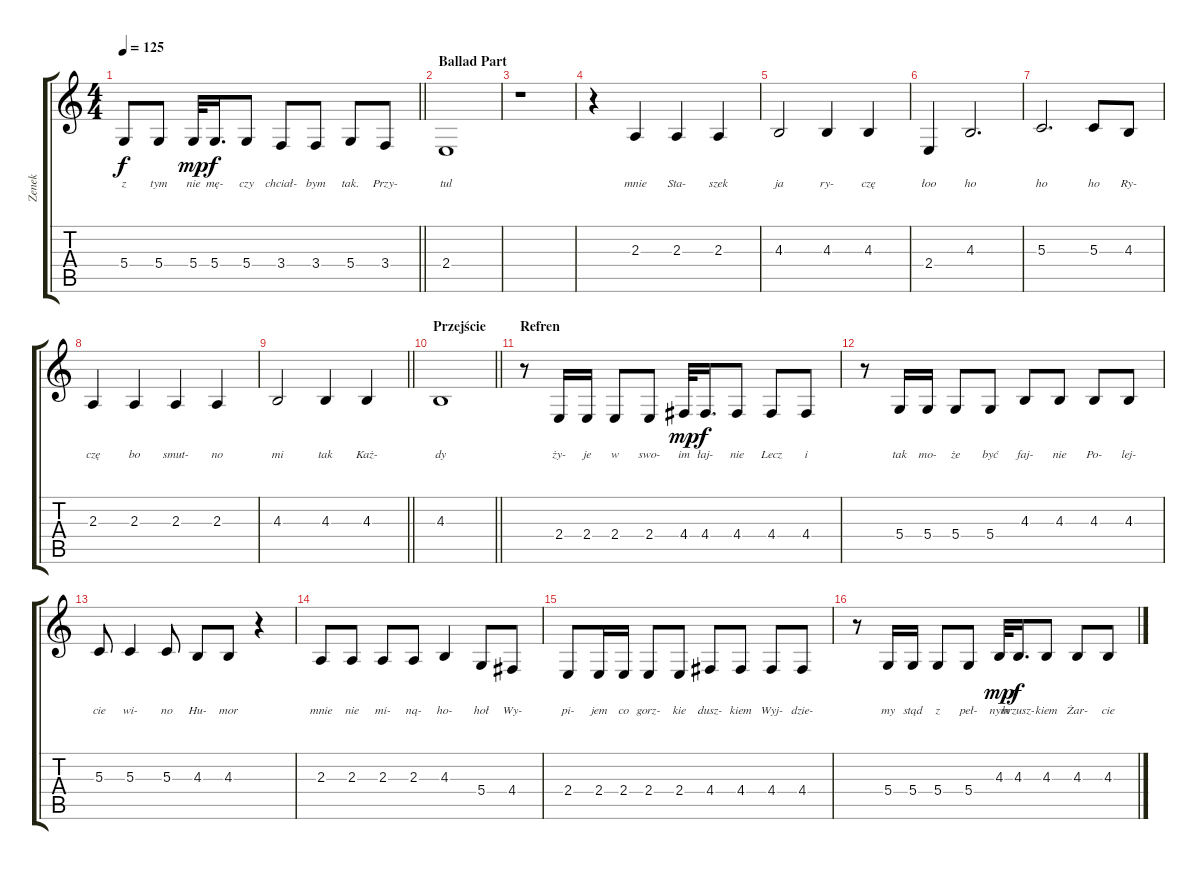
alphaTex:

\track ("Zenek" "Zenek") {instrument lead2sawtooth}
\staff {score tabs}
\tuning (E4 B3 G3 D3 A2 E2) {hide}
\ts (4 4)
\tempo 125
\clef g2
\barLineRight lightlight
\ks c
5.4.8{lyrics (0 "z") lyrics (1 "") lyrics (2 "") lyrics (3 "") lyrics (4 "") dy f} 5.4.8{lyrics (0 "tym") lyrics (1 "") lyrics (2 "") lyrics (3 "") lyrics (4 "")} 5.4.32{lyrics (0 "nie") lyrics (1 "") lyrics (2 "") lyrics (3 "") lyrics (4 "") dy mp} 5.4.16{d lyrics (0 "mę-") lyrics (1 "") lyrics (2 "") lyrics (3 "") lyrics (4 "") dy f} 5.4.8{lyrics (0 "czy") lyrics (1 "") lyrics (2 "") lyrics (3 "") lyrics (4 "")} 3.4.8{lyrics (0 "chciał-") lyrics (1 "") lyrics (2 "") lyrics (3 "") lyrics (4 "")} 3.4.8{lyrics (0 "bym") lyrics (1 "") lyrics (2 "") lyrics (3 "") lyrics (4 "")} 5.4.8{lyrics (0 "tak.") lyrics (1 "") lyrics (2 "") lyrics (3 "") lyrics (4 "")} 3.4.8{lyrics (0 "Przy-") lyrics (1 "") lyrics (2 "") lyrics (3 "") lyrics (4 "")} |
\section ("" "Ballad Part")
2.4.1{lyrics (0 "tul") lyrics (1 "") lyrics (2 "") lyrics (3 "") lyrics (4 "") volume 0} |
r.1{volume 16} |
r.4 2.3.4{lyrics (0 "mnie") lyrics (1 "") lyrics (2 "") lyrics (3 "") lyrics (4 "")} 2.3.4{lyrics (0 "Sta-") lyrics (1 "") lyrics (2 "") lyrics (3 "") lyrics (4 "")} 2.3.4{lyrics (0 "szek") lyrics (1 "") lyrics (2 "") lyrics (3 "") lyrics (4 "")} |
4.3.2{lyrics (0 "ja") lyrics (1 "") lyrics (2 "") lyrics (3 "") lyrics (4 "")} 4.3.4{lyrics (0 "ry-") lyrics (1 "") lyrics (2 "") lyrics (3 "") lyrics (4 "")} 4.3.4{lyrics (0 "czę") lyrics (1 "") lyrics (2 "") lyrics (3 "") lyrics (4 "")} |
2.4.4{lyrics (0 "łoo") lyrics (1 "") lyrics (2 "") lyrics (3 "") lyrics (4 "")} 4.3.2{d lyrics (0 "ho") lyrics (1 "") lyrics (2 "") lyrics (3 "") lyrics (4 "") volume 12} |
5.3.2{d lyrics (0 "ho") lyrics (1 "") lyrics (2 "") lyrics (3 "") lyrics (4 "") volume 16} 5.3.8{lyrics (0 "ho") lyrics (1 "") lyrics (2 "") lyrics (3 "") lyrics (4 "")} 4.3.8{lyrics (0 "Ry-") lyrics (1 "") lyrics (2 "") lyrics (3 "") lyrics (4 "")} |
2.3.4{lyrics (0 "czę") lyrics (1 "") lyrics (2 "") lyrics (3 "") lyrics (4 "")} 2.3.4{lyrics (0 "bo") lyrics (1 "") lyrics (2 "") lyrics (3 "") lyrics (4 "")} 2.3.4{lyrics (0 "smut-") lyrics (1 "") lyrics (2 "") lyrics (3 "") lyrics (4 "")} 2.3.4{lyrics (0 "no") lyrics (1 "") lyrics (2 "") lyrics (3 "") lyrics (4 "")} |
\barLineRight lightlight
4.3.2{lyrics (0 "mi") lyrics (1 "") lyrics (2 "") lyrics (3 "") lyrics (4 "")} 4.3.4{lyrics (0 "tak") lyrics (1 "") lyrics (2 "") lyrics (3 "") lyrics (4 "")} 4.3.4{lyrics (0 "Każ-") lyrics (1 "") lyrics (2 "") lyrics (3 "") lyrics (4 "")} |
\section ("" "Przejście")
\barLineRight lightlight
4.3.1{lyrics (0 "dy") lyrics (1 "") lyrics (2 "") lyrics (3 "") lyrics (4 "") volume 0} |
\section ("" "Refren")
r.8{volume 16} 2.4.16{lyrics (0 "ży-") lyrics (1 "") lyrics (2 "") lyrics (3 "") lyrics (4 "")} 2.4.16{lyrics (0 "je") lyrics (1 "") lyrics (2 "") lyrics (3 "") lyrics (4 "")} 2.4.8{lyrics (0 "w") lyrics (1 "") lyrics (2 "") lyrics (3 "") lyrics (4 "")} 2.4.8{lyrics (0 "swo-") lyrics (1 "") lyrics (2 "") lyrics (3 "") lyrics (4 "")} 4.4.32{lyrics (0 "im") lyrics (1 "") lyrics (2 "") lyrics (3 "") lyrics (4 "") dy mp} 4.4.16{d lyrics (0 "łaj-") lyrics (1 "") lyrics (2 "") lyrics (3 "") lyrics (4 "") dy f} 4.4.8{lyrics (0 "nie") lyrics (1 "") lyrics (2 "") lyrics (3 "") lyrics (4 "")} 4.4.8{lyrics (0 "Lecz") lyrics (1 "") lyrics (2 "") lyrics (3 "") lyrics (4 "")} 4.4.8{lyrics (0 "i") lyrics (1 "") lyrics (2 "") lyrics (3 "") lyrics (4 "")} |
r.8 5.4.16{lyrics (0 "tak") lyrics (1 "") lyrics (2 "") lyrics (3 "") lyrics (4 "")} 5.4.16{lyrics (0 "mo-") lyrics (1 "") lyrics (2 "") lyrics (3 "") lyrics (4 "")} 5.4.8{lyrics (0 "że") lyrics (1 "") lyrics (2 "") lyrics (3 "") lyrics (4 "")} 5.4.8{lyrics (0 "być") lyrics (1 "") lyrics (2 "") lyrics (3 "") lyrics (4 "")} 4.3.8{lyrics (0 "faj-") lyrics (1 "") lyrics (2 "") lyrics (3 "") lyrics (4 "")} 4.3.8{lyrics (0 "nie") lyrics (1 "") lyrics (2 "") lyrics (3 "") lyrics (4 "")} 4.3.8{lyrics (0 "Po-") lyrics (1 "") lyrics (2 "") lyrics (3 "") lyrics (4 "")} 4.3.8{lyrics (0 "lej-") lyrics (1 "") lyrics (2 "") lyrics (3 "") lyrics (4 "")} |
5.3.8{lyrics (0 "cie") lyrics (1 "") lyrics (2 "") lyrics (3 "") lyrics (4 "")} 5.3.4{lyrics (0 "wi-") lyrics (1 "") lyrics (2 "") lyrics (3 "") lyrics (4 "")} 5.3.8{lyrics (0 "no") lyrics (1 "") lyrics (2 "") lyrics (3 "") lyrics (4 "")} 4.3.8{lyrics (0 "Hu-") lyrics (1 "") lyrics (2 "") lyrics (3 "") lyrics (4 "")} 4.3.8{lyrics (0 "mor") lyrics (1 "") lyrics (2 "") lyrics (3 "") lyrics (4 "")} r.4 |
2.3.8{lyrics (0 "mnie") lyrics (1 "") lyrics (2 "") lyrics (3 "") lyrics (4 "")} 2.3.8{lyrics (0 "nie") lyrics (1 "") lyrics (2 "") lyrics (3 "") lyrics (4 "")} 2.3.8{lyrics (0 "mi-") lyrics (1 "") lyrics (2 "") lyrics (3 "") lyrics (4 "")} 2.3.8{lyrics (0 "ną-") lyrics (1 "") lyrics (2 "") lyrics (3 "") lyrics (4 "")} 4.3.4{lyrics (0 "ho-") lyrics (1 "") lyrics (2 "") lyrics (3 "") lyrics (4 "")} 5.4.8{lyrics (0 "hoł") lyrics (1 "") lyrics (2 "") lyrics (3 "") lyrics (4 "")} 4.4.8{lyrics (0 "Wy-") lyrics (1 "") lyrics (2 "") lyrics (3 "") lyrics (4 "")} |
2.4.8{lyrics (0 "pi-") lyrics (1 "") lyrics (2 "") lyrics (3 "") lyrics (4 "")} 2.4.16{lyrics (0 "jem") lyrics (1 "") lyrics (2 "") lyrics (3 "") lyrics (4 "")} 2.4.16{lyrics (0 "co") lyrics (1 "") lyrics (2 "") lyrics (3 "") lyrics (4 "")} 2.4.8{lyrics (0 "gorz-") lyrics (1 "") lyrics (2 "") lyrics (3 "") lyrics (4 "")} 2.4.8{lyrics (0 "kie") lyrics (1 "") lyrics (2 "") lyrics (3 "") lyrics (4 "")} 4.4.8{lyrics (0 "dusz-") lyrics (1 "") lyrics (2 "") lyrics (3 "") lyrics (4 "")} 4.4.8{lyrics (0 "kiem") lyrics (1 "") lyrics (2 "") lyrics (3 "") lyrics (4 "")} 4.4.8{lyrics (0 "Wyj-") lyrics (1 "") lyrics (2 "") lyrics (3 "") lyrics (4 "")} 4.4.8{lyrics (0 "dzie-") lyrics (1 "") lyrics (2 "") lyrics (3 "") lyrics (4 "")} |
r.8 5.4.16{lyrics (0 "my") lyrics (1 "") lyrics (2 "") lyrics (3 "") lyrics (4 "")} 5.4.16{lyrics (0 "stąd") lyrics (1 "") lyrics (2 "") lyrics (3 "") lyrics (4 "")} 5.4.8{lyrics (0 "z") lyrics (1 "") lyrics (2 "") lyrics (3 "") lyrics (4 "")} 5.4.8{lyrics (0 "peł-") lyrics (1 "") lyrics (2 "") lyrics (3 "") lyrics (4 "")} 4.3.32{lyrics (0 "nym") lyrics (1 "") lyrics (2 "") lyrics (3 "") lyrics (4 "") dy mp} 4.3.16{d lyrics (0 "brzusz-") lyrics (1 "") lyrics (2 "") lyrics (3 "") lyrics (4 "") dy f} 4.3.8{lyrics (0 "kiem") lyrics (1 "") lyrics (2 "") lyrics (3 "") lyrics (4 "")} 4.3.8{lyrics (0 "Żar-") lyrics (1 "") lyrics (2 "") lyrics (3 "") lyrics (4 "")} 4.3.8{lyrics (0 "cie") lyrics (1 "") lyrics (2 "") lyrics (3 "") lyrics (4 "")}
